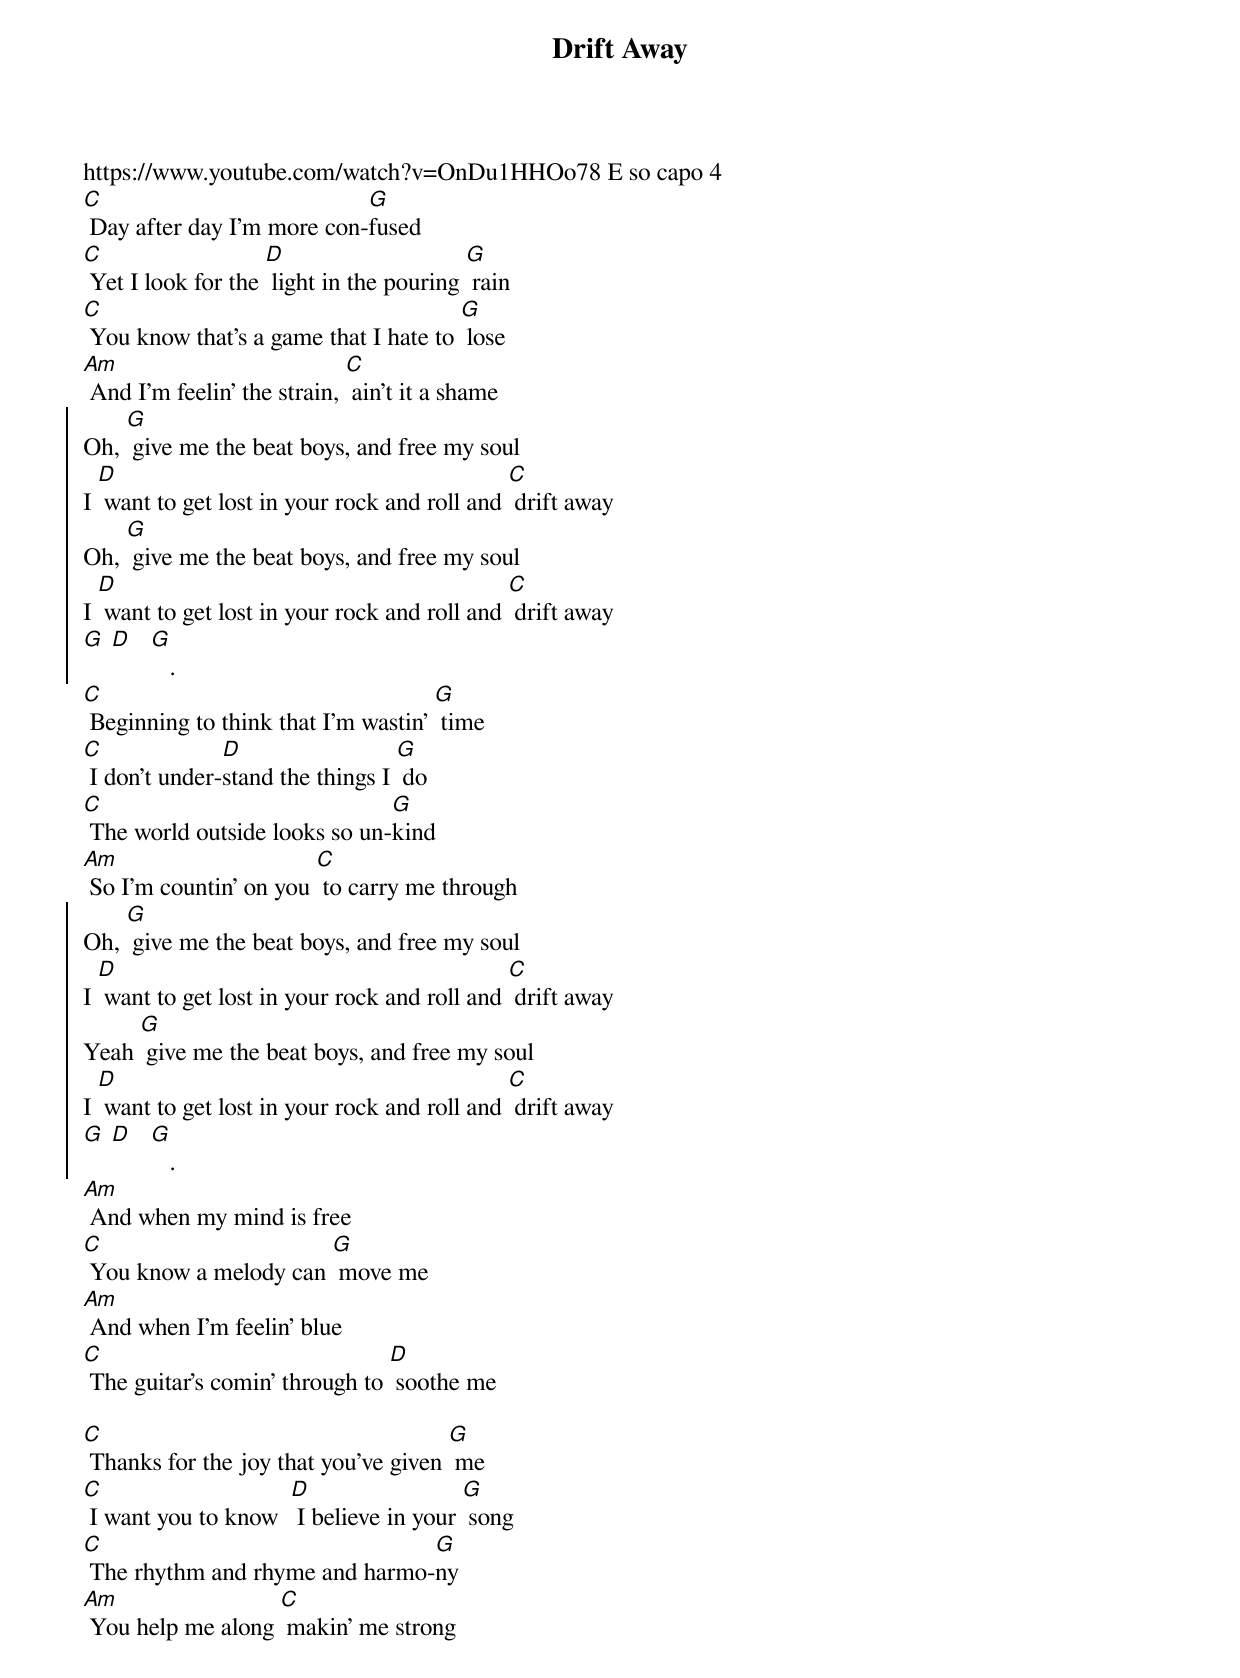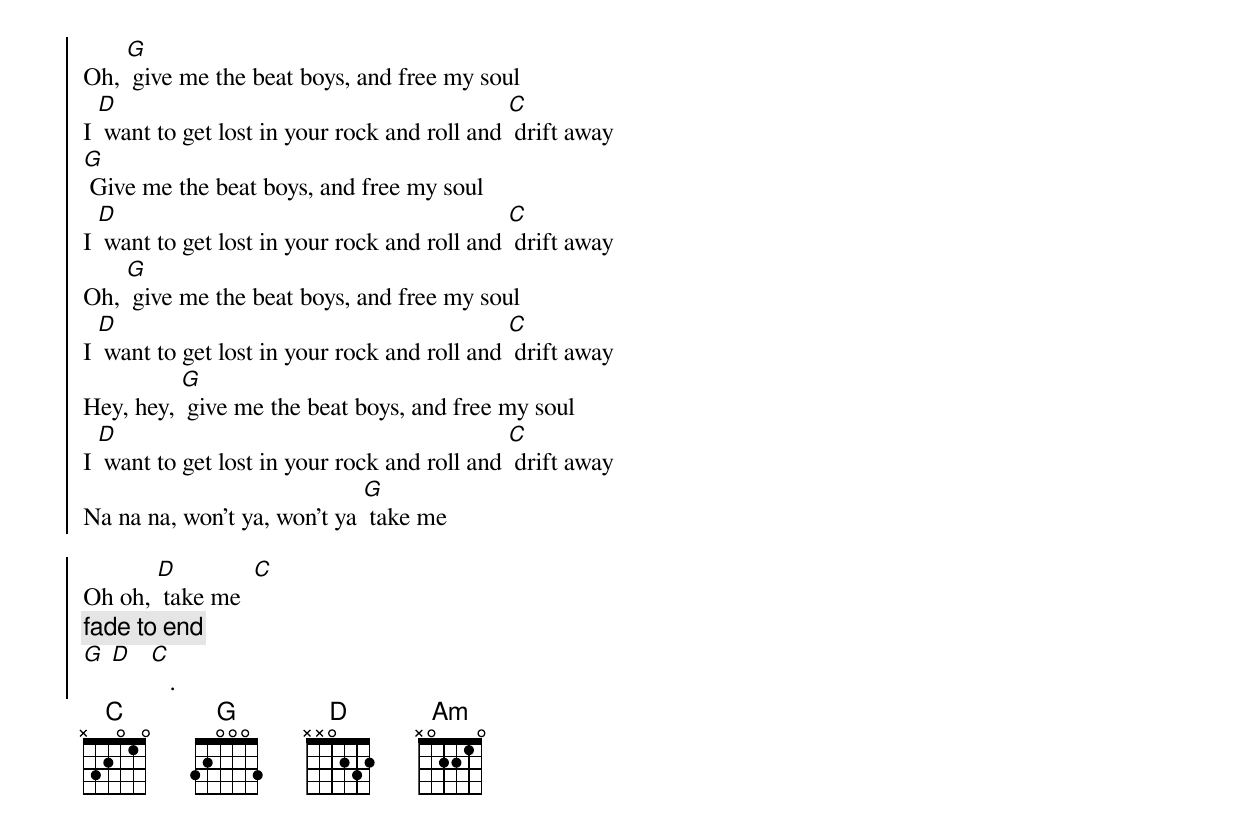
{t: Drift Away}
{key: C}
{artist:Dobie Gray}
https://www.youtube.com/watch?v=OnDu1HHOo78 E so capo 4
{c: }
[C] Day after day I'm more con-[G]fused
[C] Yet I look for the [D] light in the pouring [G] rain
[C] You know that's a game that I hate to [G] lose
[Am] And I'm feelin' the strain, [C] ain't it a shame
{soc}
Oh, [G] give me the beat boys, and free my soul
I [D] want to get lost in your rock and roll and [C] drift away
Oh, [G] give me the beat boys, and free my soul
I [D] want to get lost in your rock and roll and [C] drift away
[G] [D]   [G]   .
{eoc}
[C] Beginning to think that I'm wastin' [G] time
[C] I don't under-[D]stand the things I [G] do
[C] The world outside looks so un-[G]kind
[Am] So I'm countin' on you [C] to carry me through
{soc}
Oh, [G] give me the beat boys, and free my soul
I [D] want to get lost in your rock and roll and [C] drift away
Yeah [G] give me the beat boys, and free my soul
I [D] want to get lost in your rock and roll and [C] drift away
[G] [D]   [G]   .
{eoc}
[Am] And when my mind is free
[C] You know a melody can [G] move me
[Am] And when I'm feelin' blue
[C] The guitar's comin' through to [D] soothe me

[C] Thanks for the joy that you've given [G] me
[C] I want you to know  [D] I believe in your [G] song
[C] The rhythm and rhyme and harmo-[G]ny
[Am] You help me along [C] makin' me strong
{soc}
Oh, [G] give me the beat boys, and free my soul
I [D] want to get lost in your rock and roll and [C] drift away
[G] Give me the beat boys, and free my soul
I [D] want to get lost in your rock and roll and [C] drift away
Oh, [G] give me the beat boys, and free my soul
I [D] want to get lost in your rock and roll and [C] drift away
Hey, hey, [G] give me the beat boys, and free my soul
I [D] want to get lost in your rock and roll and [C] drift away
Na na na, won't ya, won't ya [G] take me

Oh oh, [D] take me  [C]
{c: fade to end}
[G] [D]   [C]   .
